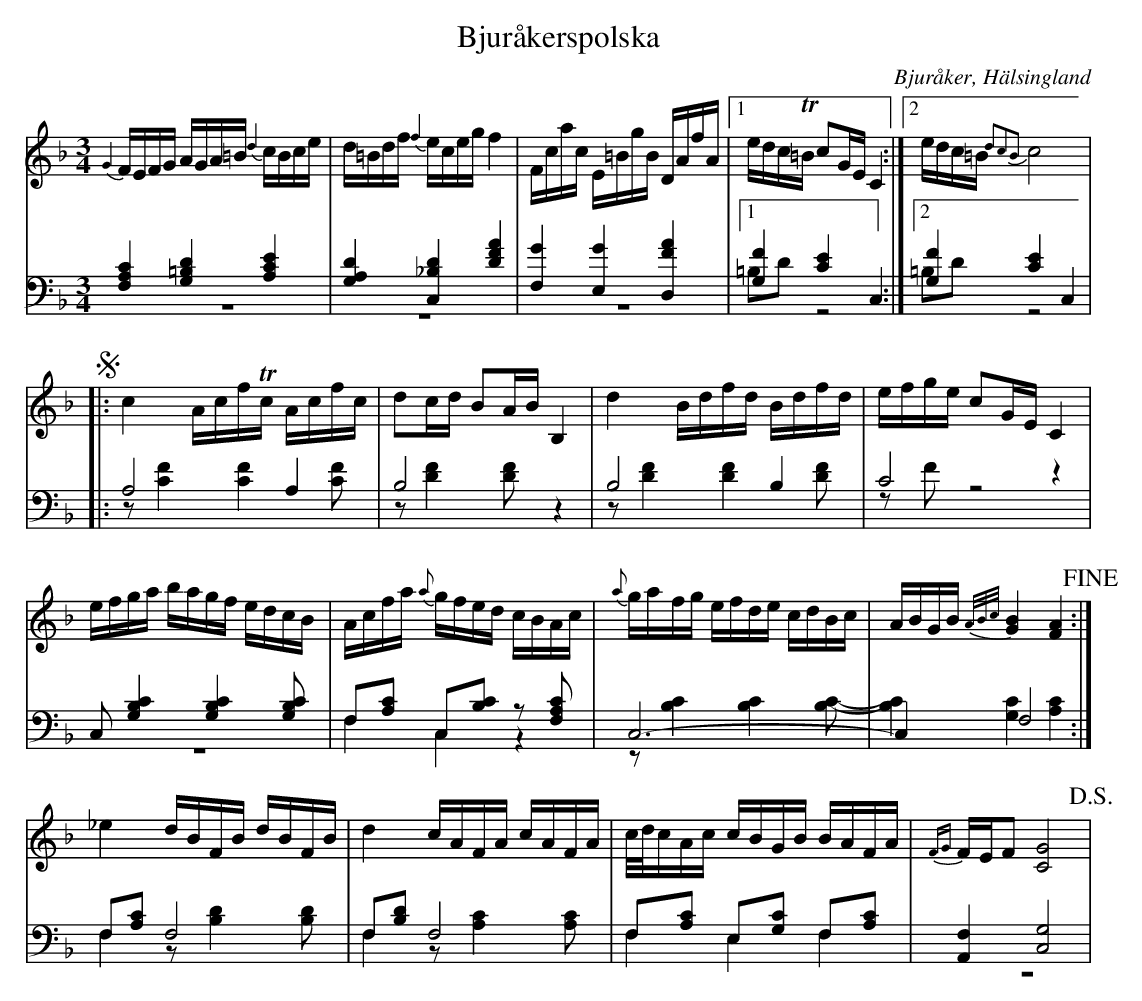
X:1
T: Bjuråkerspolska
O: Bjuråker, Hälsingland
M: 3/4
L: 1/16
K: F
V:1
V:2
V:3 merge
V:1
{G2}FEFG AGA=B {d2}cBce|d=Bdf {f2}eceg f4|Fcac E=BgB DAfA|1 edcT=B c2GE C4:|2 edc=B {d2c2B2}c8 |
!segno! |:c4 AcfTc Acfc|d2cd B2AB B,4|d4 Bdfd Bdfd|efge c2GE C4|
efga bagf edcB|Acfa {a}gfed cBAc|{a}gafg efde cdBc|ABGB {A/B/c/}[G4B4] [F4A4] !fine!:|
_e4 dBFB dBFB|d4 cAFA cAFA|c/d/cAc cBGB BAFA|{FG}FEF2 [C8G8] !D.S.!|
V:2 clef=bass
[F,4A,4C4] [G,4=B,4D4] [A,4C4E4]|[G,4A,4D4] [C,4_B,4D4] [D4F4A4]|[F,4G4] [E,4G4] [D,4F4A4]|1 [G,4F4] [C4E4] C,4:|2 [G,4F4] [C4E4] C,4 |
|:A,8 A,4|B,8 z4|B,8  B,4|C8 z4|
C,2 [G,4B,4C4] [G,4B,4C4] [G,2B,2C2]|F,2[A,2C2] C,2[B,2C2] z2 [F,2A,2C2]|C,12-|C,4 F,8:|
F,2[A,2C2] F,8|F,2[B,2D2] F,8|F,2[A,2C2] E,2[G,2C2] F,2[A,2C2]|[A,,4F,4] [C,8G,8] |
V:3 clef=bass
z12|z12|z12|1 =B,2D2 z8:|2 =B,2D2 z8|
|:z2 [C4F4] [C4F4] [C2F2]|z2 [D4F4] [D2F2] z4|z2 [D4F4] [D4F4] [D2F2]|z2 F2 z8|
z12|F,4 C,4 z4|z2 [B,4C4] [B,4C4] [B,2C2]-|[B,4C4] [G,4C4] [A,4C4]:|
F,4 z2 [B,4D4] [B,2D2]|F,4 z2 [A,4C4] [A,2C2]|F,4 E,4 F,4|z12|
